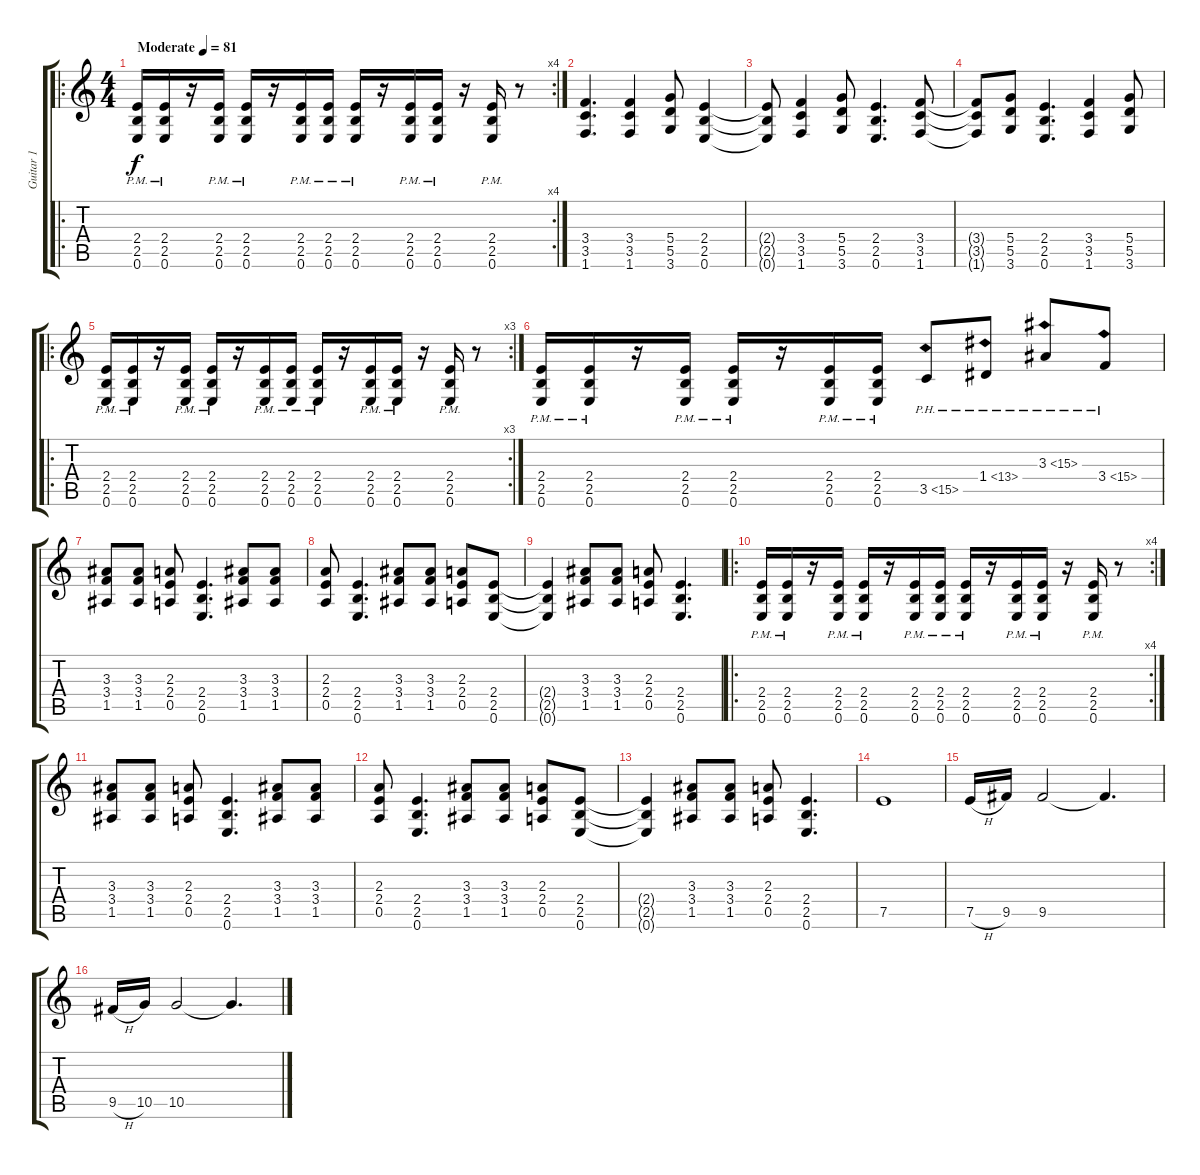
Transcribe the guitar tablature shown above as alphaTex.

\track ("Guitar 1" "Guitar 1") {instrument distortionguitar}
\staff {score tabs}
\tuning (E4 B3 G3 D3 A2 E2) {hide}
\ro
\rc 4
\ts (4 4)
\tempo (81 "Moderate")
\clef g2
\ks c
(2.4 2.5{pm} 0.6{pm}).16{dy f instrument distortionguitar} (2.4 2.5{pm} 0.6{pm}).16 r.16 (2.4 2.5{pm} 0.6{pm}).16 (2.4 2.5{pm} 0.6{pm}).16 r.16 (2.4 2.5{pm} 0.6{pm}).16 (2.4 2.5{pm} 0.6{pm}).16 (2.4 2.5{pm} 0.6{pm}).16 r.16 (2.4 2.5{pm} 0.6{pm}).16 (2.4 2.5{pm} 0.6{pm}).16 r.16 (2.4 2.5{pm} 0.6{pm}).16 r.8 |
(3.4 3.5 1.6).4{d} (3.4 3.5 1.6).4 (5.4 5.5 3.6).8 (2.4 2.5 0.6).4 |
(2.4{t} 2.5{t} 0.6{t}).8 (3.4 3.5 1.6).4 (5.4 5.5 3.6).8 (2.4 2.5 0.6).4{d} (3.4 3.5 1.6).8 |
(3.4{t} 3.5{t} 1.6{t}).8 (5.4 5.5 3.6).8 (2.4 2.5 0.6).4{d} (3.4 3.5 1.6).4 (5.4 5.5 3.6).8 |
\ro
\rc 3
(2.4 2.5{pm} 0.6{pm}).16 (2.4 2.5{pm} 0.6{pm}).16 r.16 (2.4 2.5{pm} 0.6{pm}).16 (2.4 2.5{pm} 0.6{pm}).16 r.16 (2.4 2.5{pm} 0.6{pm}).16 (2.4 2.5{pm} 0.6{pm}).16 (2.4 2.5{pm} 0.6{pm}).16 r.16 (2.4 2.5{pm} 0.6{pm}).16 (2.4 2.5{pm} 0.6{pm}).16 r.16 (2.4 2.5{pm} 0.6{pm}).16 r.8 |
(2.4 2.5{pm} 0.6{pm}).16 (2.4 2.5{pm} 0.6{pm}).16 r.16 (2.4 2.5{pm} 0.6{pm}).16 (2.4 2.5{pm} 0.6{pm}).16 r.16 (2.4 2.5{pm} 0.6{pm}).16 (2.4 2.5{pm} 0.6{pm}).16 3.5{ph 12}.8 1.4{ph 12}.8 3.3{ph 12}.8 3.4{ph 12}.8 |
(3.3 3.4 1.5).8 (3.3 3.4 1.5).8 (2.3 2.4 0.5).8 (2.4 2.5 0.6).4{d} (3.3 3.4 1.5).8 (3.3 3.4 1.5).8 |
(2.3 2.4 0.5).8 (2.4 2.5 0.6).4{d} (3.3 3.4 1.5).8 (3.3 3.4 1.5).8 (2.3 2.4 0.5).8 (2.4 2.5 0.6).8 |
(2.4{t} 2.5{t} 0.6{t}).4 (3.3 3.4 1.5).8 (3.3 3.4 1.5).8 (2.3 2.4 0.5).8 (2.4 2.5 0.6).4{d} |
\ro
\rc 4
(2.4 2.5{pm} 0.6{pm}).16 (2.4 2.5{pm} 0.6{pm}).16 r.16 (2.4 2.5{pm} 0.6{pm}).16 (2.4 2.5{pm} 0.6{pm}).16 r.16 (2.4 2.5{pm} 0.6{pm}).16 (2.4 2.5{pm} 0.6{pm}).16 (2.4 2.5{pm} 0.6{pm}).16 r.16 (2.4 2.5{pm} 0.6{pm}).16 (2.4 2.5{pm} 0.6{pm}).16 r.16 (2.4 2.5{pm} 0.6{pm}).16 r.8 |
(3.3 3.4 1.5).8 (3.3 3.4 1.5).8 (2.3 2.4 0.5).8 (2.4 2.5 0.6).4{d} (3.3 3.4 1.5).8 (3.3 3.4 1.5).8 |
(2.3 2.4 0.5).8 (2.4 2.5 0.6).4{d} (3.3 3.4 1.5).8 (3.3 3.4 1.5).8 (2.3 2.4 0.5).8 (2.4 2.5 0.6).8 |
(2.4{t} 2.5{t} 0.6{t}).4 (3.3 3.4 1.5).8 (3.3 3.4 1.5).8 (2.3 2.4 0.5).8 (2.4 2.5 0.6).4{d} |
7.5.1 |
7.5{h}.16 9.5.16 9.5.2 9.5{t}.4{d} |
9.5{h}.16 10.5.16 10.5.2 10.5{t}.4{d}
